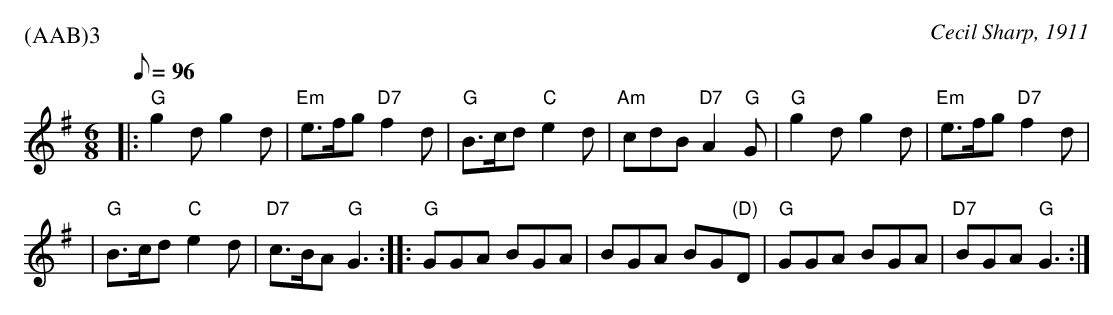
X:1
P: Grimstock
O: Cecil Sharp, 1911
M: 6/8
L: 1/8
Q: 96
P: (AAB)3
K: G
|: "G"g2d g2d | "Em"e>fg "D7"f2d | "G"B>cd "C"e2d | "Am"cdB "D7"A2"G"G | "G"g2d g2d | "Em"e>fg "D7"f2d |
| "G"B>cd "C"e2d | "D7"c>BA "G"G3 :: "G"GGA BGA | BGA BG"(D)"D | "G"GGA BGA | "D7"BGA "G"G3 :|
